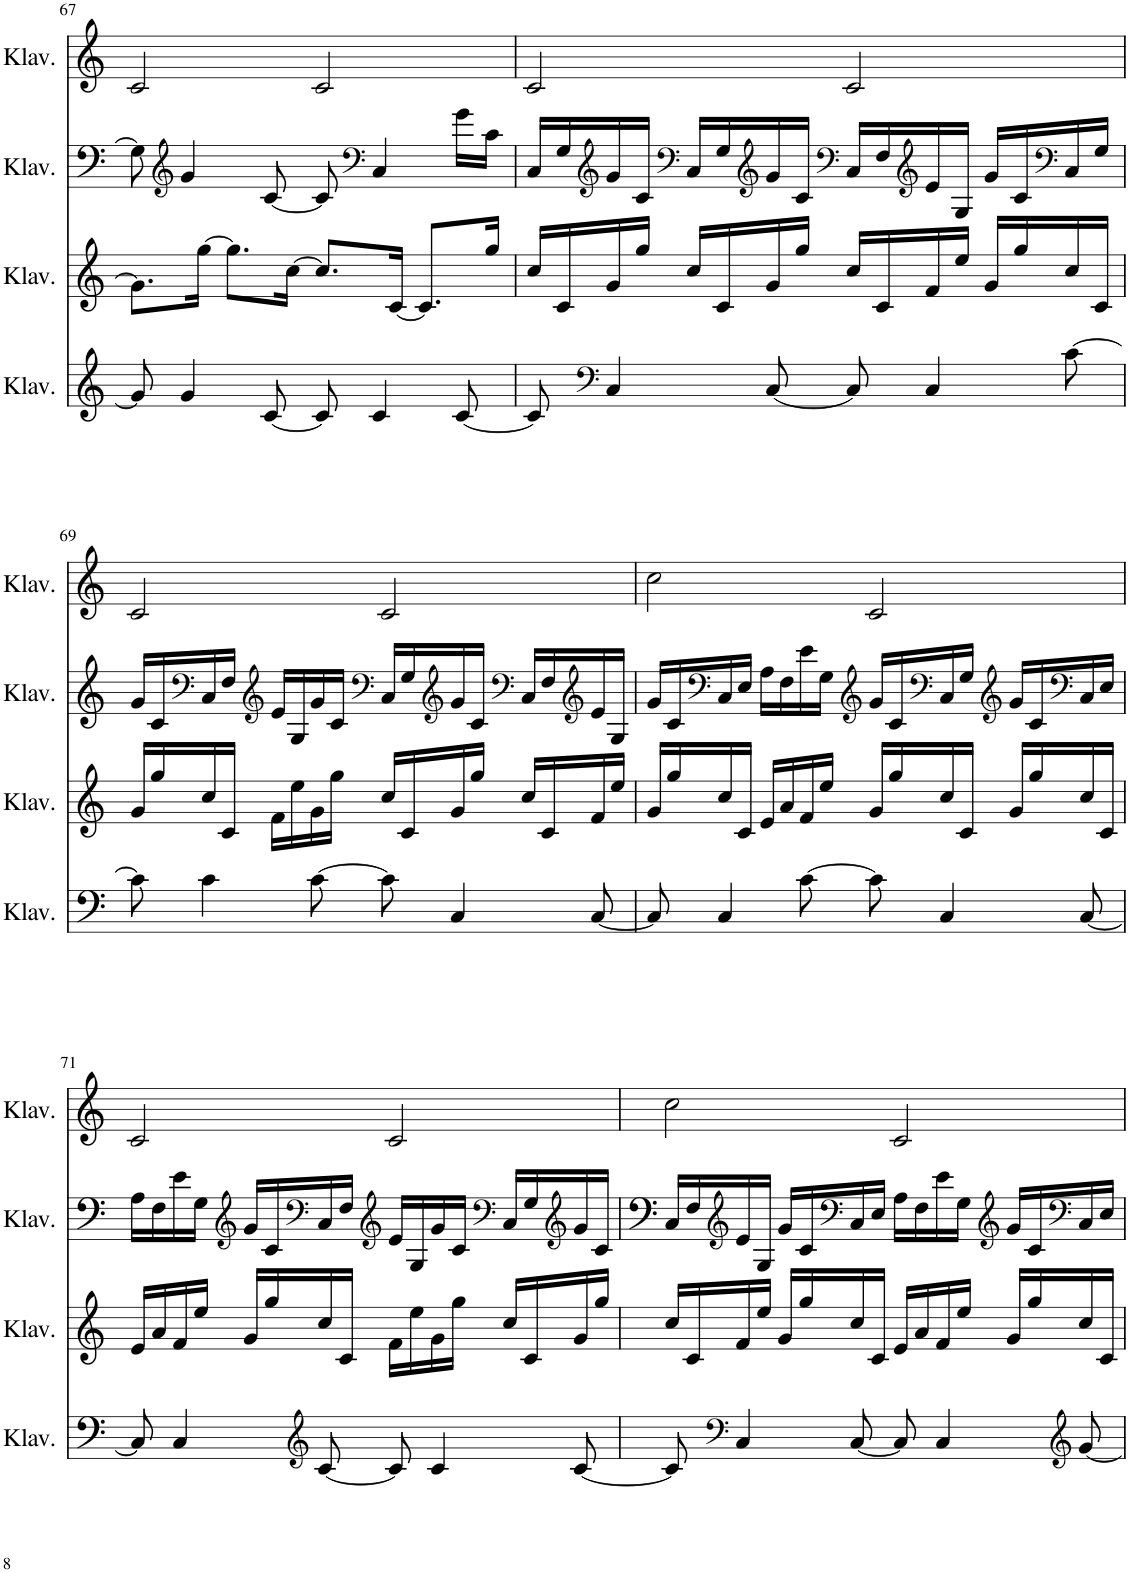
**kern	**kern	**kern	**kern
*part4	*part3	*part2	*part1
*staff4	*staff3	*staff2	*staff1
*I"Klavier	*I"Klavier	*I"Klavier	*I"Klavier
*I'Klav.	*I'Klav.	*I'Klav.	*I'Klav.
!!LO:PB:g=z
*clefG2	*clefG2	*clefF4	*clefG2
*k[]	*k[]	*k[]	*k[]
*M4/4	*M4/4	*M4/4	*M4/4
=67	=67	=67	=67
8g/]	8.g\L]	8G\]	2c/
*	*	*clefG2	*
4g/	.	4g/	.
.	[16gg\Jk	.	.
.	8.gg\L]	.	.
[8c/	.	[8c/	.
.	[16cc\Jk	.	.
8c/]	8.cc/L]	8c/]	2c/
*	*	*clefF4	*
4c/	.	4C/	.
.	[16c/Jk	.	.
.	8.c/L]	.	.
[8c/	.	16g\LL	.
.	16gg/Jk	16c\JJ	.
=68	=68	=68	=68
8c/]	16cc/LL	16C/LL	2c/
.	16c/	16G/	.
*clefF4	*	*clefG2	*
4C/	16g/	16g/	.
.	16gg/JJ	16c/JJ	.
*	*	*clefF4	*
.	16cc/LL	16C/LL	.
.	16c/	16G/	.
*	*	*clefG2	*
[8C/	16g/	16g/	.
.	16gg/JJ	16c/JJ	.
*	*	*clefF4	*
8C/]	16cc/LL	16C/LL	2c/
.	16c/	16F/	.
*	*	*clefG2	*
4C/	16f/	16e/	.
.	16ee/JJ	16G/JJ	.
.	16g/LL	16g/LL	.
.	16gg/	16c/	.
*	*	*clefF4	*
[8c\	16cc/	16C/	.
.	16c/JJ	16G/JJ	.
!!LO:LB:g=z
=69	=69	=69	=69
8c\]	16g/LL	16g/LL	2c/
.	16gg/	16c/	.
*	*	*clefF4	*
4c\	16cc/	16C/	.
.	16c/JJ	16F/JJ	.
*	*	*clefG2	*
.	16f\LL	16e/LL	.
.	16ee\	16G/	.
[8c\	16g\	16g/	.
.	16gg\JJ	16c/JJ	.
*	*	*clefF4	*
8c\]	16cc/LL	16C/LL	2c/
.	16c/	16G/	.
*	*	*clefG2	*
4C/	16g/	16g/	.
.	16gg/JJ	16c/JJ	.
*	*	*clefF4	*
.	16cc/LL	16C/LL	.
.	16c/	16F/	.
*	*	*clefG2	*
[8C/	16f/	16e/	.
.	16ee/JJ	16G/JJ	.
=70	=70	=70	=70
8C/]	16g/LL	16g/LL	2cc\
.	16gg/	16c/	.
*	*	*clefF4	*
4C/	16cc/	16C/	.
.	16c/JJ	16E/JJ	.
.	16e/LL	16A\LL	.
.	16a/	16F\	.
[8c\	16f/	16e\	.
.	16ee/JJ	16G\JJ	.
*	*	*clefG2	*
8c\]	16g/LL	16g/LL	2c/
.	16gg/	16c/	.
*	*	*clefF4	*
4C/	16cc/	16C/	.
.	16c/JJ	16G/JJ	.
*	*	*clefG2	*
.	16g/LL	16g/LL	.
.	16gg/	16c/	.
*	*	*clefF4	*
[8C/	16cc/	16C/	.
.	16c/JJ	16E/JJ	.
!!LO:LB:g=z
=71	=71	=71	=71
8C/]	16e/LL	16A\LL	2c/
.	16a/	16F\	.
4C/	16f/	16e\	.
.	16ee/JJ	16G\JJ	.
*	*	*clefG2	*
.	16g/LL	16g/LL	.
.	16gg/	16c/	.
*clefG2	*	*clefF4	*
[8c/	16cc/	16C/	.
.	16c/JJ	16F/JJ	.
*	*	*clefG2	*
8c/]	16f\LL	16e/LL	2c/
.	16ee\	16G/	.
4c/	16g\	16g/	.
.	16gg\JJ	16c/JJ	.
*	*	*clefF4	*
.	16cc/LL	16C/LL	.
.	16c/	16G/	.
*	*	*clefG2	*
[8c/	16g/	16g/	.
.	16gg/JJ	16c/JJ	.
=72	=72	=72	=72
8c/]	16cc/LL	16C/LL	2cc\
.	16c/	16F/	.
*clefF4	*	*clefG2	*
4C/	16f/	16e/	.
.	16ee/JJ	16G/JJ	.
.	16g/LL	16g/LL	.
.	16gg/	16c/	.
*	*	*clefF4	*
[8C/	16cc/	16C/	.
.	16c/JJ	16E/JJ	.
8C/]	16e/LL	16A\LL	2c/
.	16a/	16F\	.
4C/	16f/	16e\	.
.	16ee/JJ	16G\JJ	.
*	*	*clefG2	*
.	16g/LL	16g/LL	.
.	16gg/	16c/	.
*clefG2	*	*clefF4	*
[8g/	16cc/	16C/	.
.	16c/JJ	16E/JJ	.
=	=	=	=
*-	*-	*-	*-
